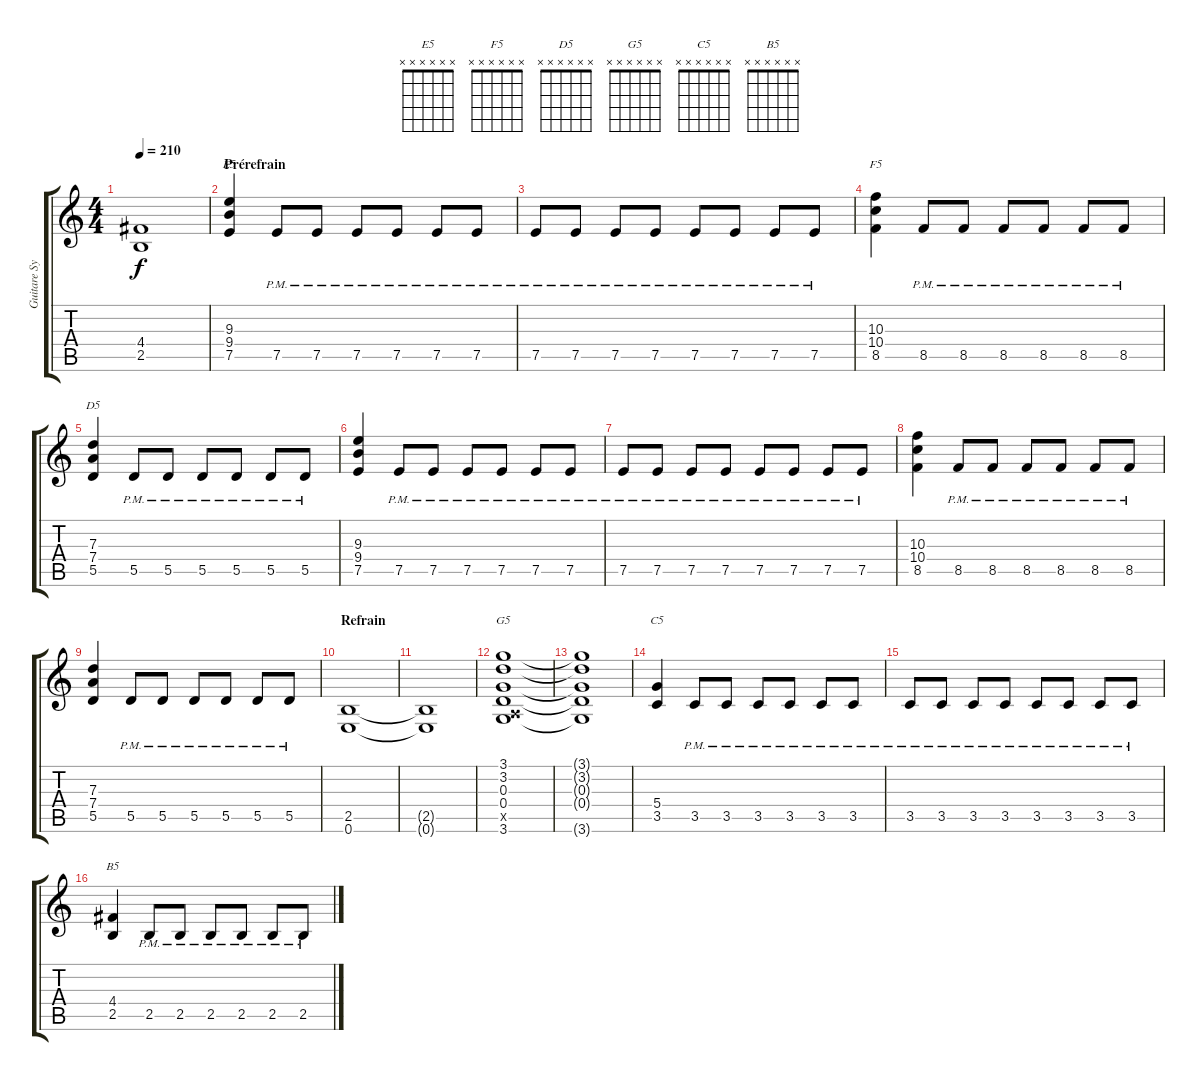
\track ("Guitare Sylvain" "Guitare Sy") {instrument distortionguitar}
\staff {score tabs}
\tuning (E4 B3 G3 D3 A2 E2) {hide}
\chord ("E5" x x x x x x)
\chord ("F5" x x x x x x)
\chord ("D5" x x x x x x)
\chord ("G5" x x x x x x)
\chord ("C5" x x x x x x)
\chord ("B5" x x x x x x)
\ts (4 4)
\tempo 210
\clef g2
\ks c
(4.4{t} 2.5{t}).1{dy f} |
\section ("" "Prérefrain")
(9.3 9.4 7.5).4{ch "E5"} 7.5{pm}.8 7.5{pm}.8 7.5{pm}.8 7.5{pm}.8 7.5{pm}.8 7.5{pm}.8 |
7.5{pm}.8 7.5{pm}.8 7.5{pm}.8 7.5{pm}.8 7.5{pm}.8 7.5{pm}.8 7.5{pm}.8 7.5{pm}.8 |
(10.3 10.4 8.5).4{ch "F5"} 8.5{pm}.8 8.5{pm}.8 8.5{pm}.8 8.5{pm}.8 8.5{pm}.8 8.5{pm}.8 |
(7.3 7.4 5.5).4{ch "D5"} 5.5{pm}.8 5.5{pm}.8 5.5{pm}.8 5.5{pm}.8 5.5{pm}.8 5.5{pm}.8 |
(9.3 9.4 7.5).4 7.5{pm}.8 7.5{pm}.8 7.5{pm}.8 7.5{pm}.8 7.5{pm}.8 7.5{pm}.8 |
7.5{pm}.8 7.5{pm}.8 7.5{pm}.8 7.5{pm}.8 7.5{pm}.8 7.5{pm}.8 7.5{pm}.8 7.5{pm}.8 |
(10.3 10.4 8.5).4 8.5{pm}.8 8.5{pm}.8 8.5{pm}.8 8.5{pm}.8 8.5{pm}.8 8.5{pm}.8 |
(7.3 7.4 5.5).4 5.5{pm}.8 5.5{pm}.8 5.5{pm}.8 5.5{pm}.8 5.5{pm}.8 5.5{pm}.8 |
\section ("" "Refrain")
(2.5 0.6).1 |
(2.5{t} 0.6{t}).1 |
(3.1 3.2 0.3 0.4 0.5{x} 3.6).1{ch "G5"} |
(3.1{t} 3.2{t} 0.3{t} 0.4{t} 3.6{t}).1 |
(5.4 3.5).4{ch "C5"} 3.5{pm}.8 3.5{pm}.8 3.5{pm}.8 3.5{pm}.8 3.5{pm}.8 3.5{pm}.8 |
3.5{pm}.8 3.5{pm}.8 3.5{pm}.8 3.5{pm}.8 3.5{pm}.8 3.5{pm}.8 3.5{pm}.8 3.5{pm}.8 |
(4.4 2.5).4{ch "B5"} 2.5{pm}.8 2.5{pm}.8 2.5{pm}.8 2.5{pm}.8 2.5{pm}.8 2.5{pm}.8
